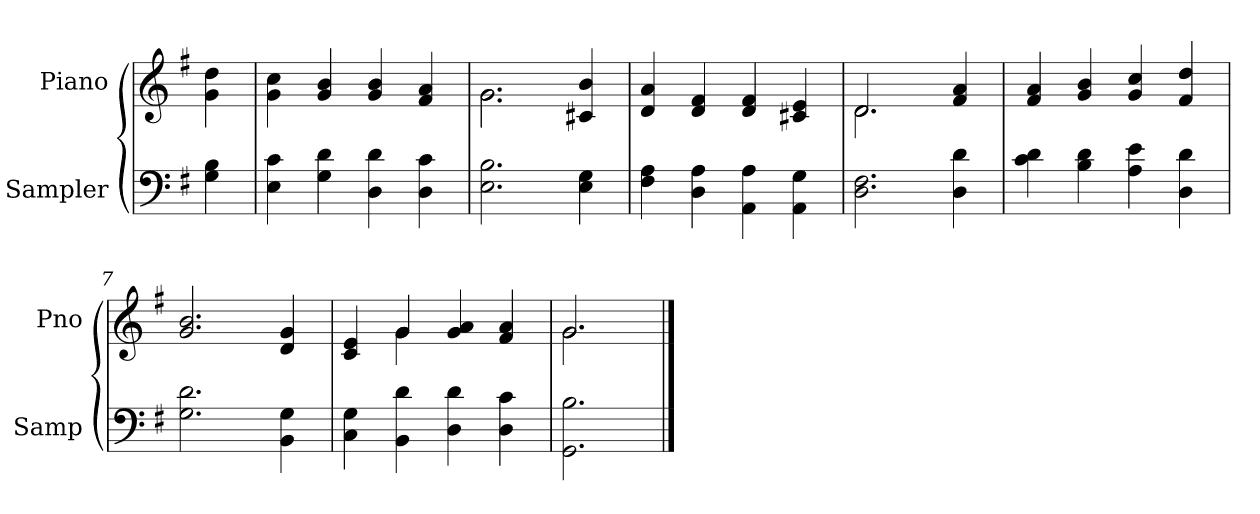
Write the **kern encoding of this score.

**kern	**kern
*part2	*part1
*staff2	*staff1
*I"Sampler	*I"Piano
*I'Samp	*I'Pno
*clefF4	*clefG2
*k[f#]	*k[f#]
*G:	*G:
=1	=1
4G 4B	4g 4dd
=2	=2
4E 4c	4g\ 4cc\
4G 4d	4g 4b
4D 4d	4g 4b
4D 4c	4f# 4a
=3	=3
*	*^
2.E 2.B	2.g\	2.g
4E 4G	4c#X 4b	4ryy
*	*v	*v
=4	=4
4F# 4A	4d 4a
4D 4A	4d 4f#
4AA 4A	4d 4f#
4AA 4G	4c#X 4e
=5	=5
*	*^
2.D 2.F#	2.d/	2.d
4D 4d	4f# 4a	4ryy
*	*v	*v
=6	=6
4c 4d	4f# 4a
4B 4d	4g 4b
4A 4e	4g 4cc
4D 4d	4f# 4dd
=7	=7
2.G 2.d	2.g 2.b
4BB 4G	4d 4g
=8	=8
*	*^
4C 4G	4c 4e	4ryy
4BB 4d	4g/	4g
4D 4d	4g 4a	2ryy
4D 4c	4f# 4a	.
=9	=9	=9
2.GG 2.B	2.g/	2.g
*	*v	*v
==	==
*-	*-
